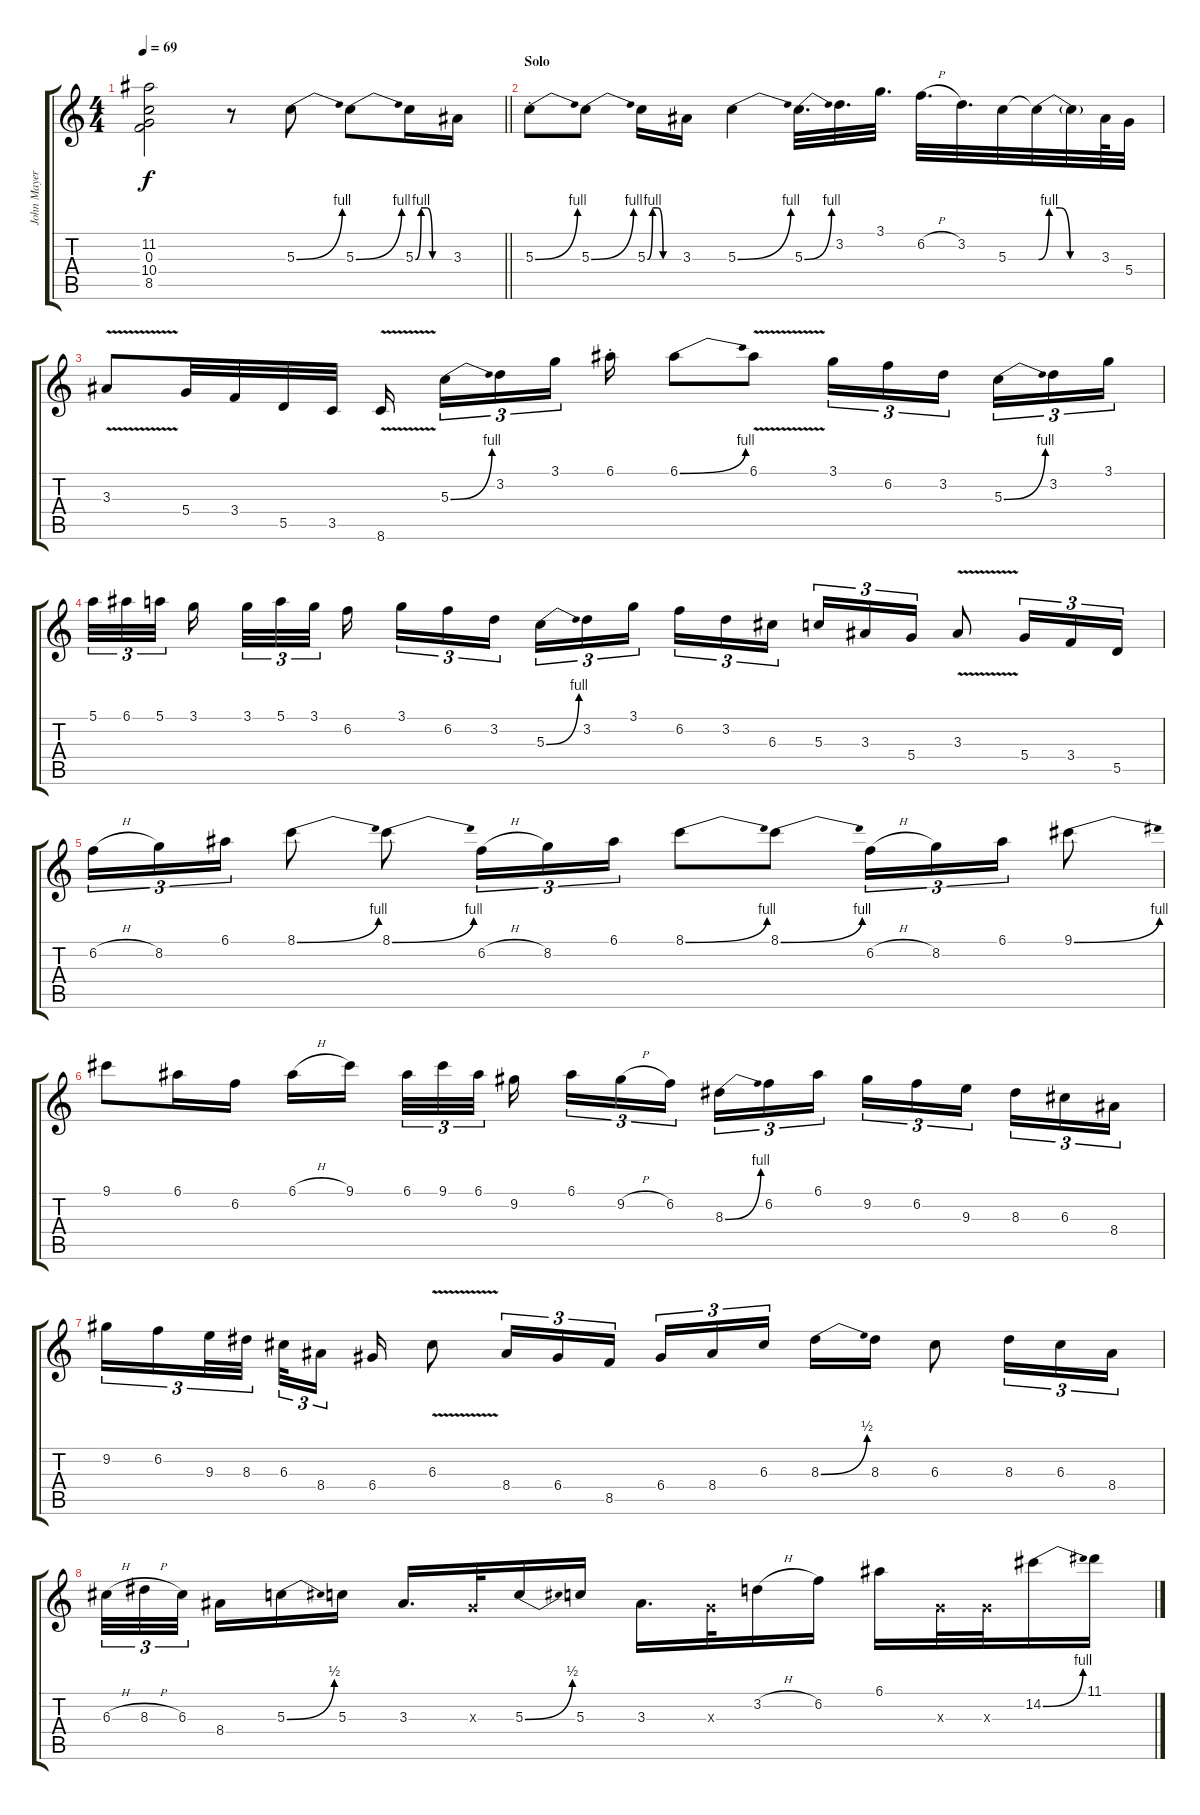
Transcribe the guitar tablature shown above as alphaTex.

\track ("John Mayer" "John Mayer") {instrument electricguitarclean}
\staff {score tabs}
\tuning (E4 B3 G3 D3 A2 E2) {hide}
\ts (4 4)
\tempo 69
\clef g2
\barLineRight lightlight
\ks c
(11.2 0.3 10.4 8.5).2{dy f} r.8 5.3{be (bend 0 0 60 4)}.8{instrument overdrivenguitar} 5.3{be (bend 0 0 60 4)}.8 5.3{be (custom 0 0 10 4 20 4 30 0 60 0)}.16 3.3.16 |
\section ("" "Solo")
5.3{be (bend 0 0 60 4) st}.8 5.3{be (bend 0 0 60 4)}.8 5.3{be (custom 0 0 10 4 20 4 30 0 60 0)}.16 3.3.16 5.3{be (bend 0 0 60 4)}.4 5.3{be (bend 0 0 60 4)}.32{d} 3.2.32{d} 3.1.32{d} 6.2{h}.32{d} 3.2.32{d} 5.3.32 5.3{be (custom 0 0 10 4 20 4 30 0 60 0) t}.32 5.3{t}.32 3.3.64 5.4.32 |
3.3{v}.8 5.4.32 3.4.32 5.5.32 3.5.32 8.6{v}.16{beam splitsecondary} 5.3{be (bend 0 0 60 4)}.16{tu (3 2)} 3.2.16{tu (3 2)} 3.1.16{tu (3 2) beam splitsecondary} 6.1{st}.16 6.1{be (bend 0 0 60 4)}.8 6.1{v}.8 3.1.16{tu (3 2)} 6.2.16{tu (3 2)} 3.2.16{tu (3 2) beam splitsecondary} 5.3{be (bend 0 0 60 4)}.16{tu (3 2)} 3.2.16{tu (3 2)} 3.1.16{tu (3 2)} |
5.1.32{tu (3 2)} 6.1.32{tu (3 2)} 5.1.32{tu (3 2) beam splitsecondary} 3.1.16{beam splitsecondary} 3.1.32{tu (3 2)} 5.1.32{tu (3 2)} 3.1.32{tu (3 2) beam splitsecondary} 6.2.16 3.1.16{tu (3 2)} 6.2.16{tu (3 2)} 3.2.16{tu (3 2) beam splitsecondary} 5.3{be (bend 0 0 60 4)}.16{tu (3 2)} 3.2.16{tu (3 2)} 3.1.16{tu (3 2)} 6.2.16{tu (3 2)} 3.2.16{tu (3 2)} 6.3.16{tu (3 2) beam splitsecondary} 5.3.16{tu (3 2)} 3.3.16{tu (3 2)} 5.4.16{tu (3 2)} 3.3{v}.8 5.4.16{tu (3 2)} 3.4.16{tu (3 2)} 5.5.16{tu (3 2)} |
6.2{h}.16{tu (3 2)} 8.2.16{tu (3 2)} 6.1.16{tu (3 2)} 8.1{be (bend 0 0 60 4)}.8 8.1{be (bend 0 0 60 4)}.8 6.2{h}.16{tu (3 2)} 8.2.16{tu (3 2)} 6.1.16{tu (3 2)} 8.1{be (bend 0 0 60 4)}.8 8.1{be (bend 0 0 60 4)}.8 6.2{h}.16{tu (3 2)} 8.2.16{tu (3 2)} 6.1.16{tu (3 2)} 9.1{be (bend 0 0 60 4)}.8 |
9.1.8 6.1.16 6.2.16 6.1{h}.16 9.1.16{beam splitsecondary} 6.1.32{tu (3 2)} 9.1.32{tu (3 2)} 6.1.32{tu (3 2) beam splitsecondary} 9.2.16 6.1.16{tu (3 2)} 9.2{h}.16{tu (3 2)} 6.2.16{tu (3 2) beam splitsecondary} 8.3{be (bend 0 0 60 4)}.16{tu (3 2)} 6.2.16{tu (3 2)} 6.1.16{tu (3 2)} 9.2.16{tu (3 2)} 6.2.16{tu (3 2)} 9.3.16{tu (3 2) beam splitsecondary} 8.3.16{tu (3 2)} 6.3.16{tu (3 2)} 8.4.16{tu (3 2)} |
9.2.16{tu (3 2)} 6.2.16{tu (3 2)} 9.3.32{tu (3 2)} 8.3.32{tu (3 2) beam splitsecondary} 6.3.32{tu (3 2)} 8.4.16{tu (3 2) beam splitsecondary} 6.4.16 6.3{v}.8 8.4.16{tu (3 2)} 6.4.16{tu (3 2)} 8.5.16{tu (3 2)} 6.4.16{tu (3 2)} 8.4.16{tu (3 2)} 6.3.16{tu (3 2) beam splitsecondary} 8.3{be (bend 0 0 60 2)}.16 8.3.16 6.3.8 8.3.16{tu (3 2)} 6.3.16{tu (3 2)} 8.4.16{tu (3 2)} |
6.3{h}.32{tu (3 2)} 8.3{h}.32{tu (3 2)} 6.3.32{tu (3 2) beam splitsecondary} 8.4.16 5.3{be (bend 0 0 60 2)}.16 5.3.16 3.3.16{d} 0.3{x}.32 5.3{be (bend 0 0 60 2)}.16 5.3.16 3.3.16{d} 0.3{x}.32 3.2{h}.16 6.2.16 6.1.16 0.3{x}.32 0.3{x}.32 14.2{be (bend 0 0 60 4)}.16 11.1.16
